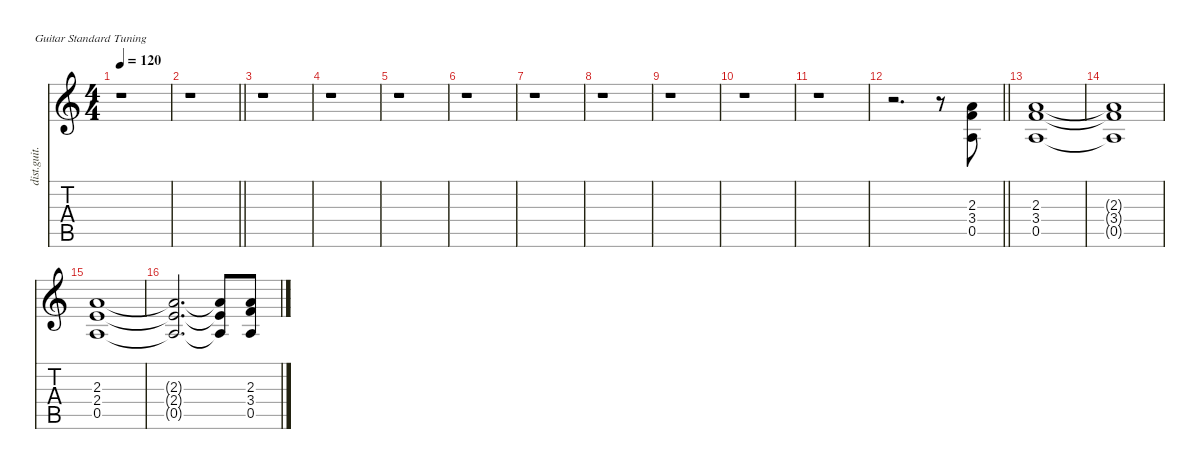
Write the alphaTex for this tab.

\defaultSystemsLayout 4
\hideDynamics
\bracketExtendMode nobrackets
\otherSystemsTrackNameOrientation horizontal
\track ("Guitar 2" "dist.guit.") {defaultSystemsLayout 8 instrument distortionguitar}
\staff {score tabs}
\tuning (E4 B3 G3 D3 A2 E2)
\ts (4 4)
\tempo 120
\clef g2
\ks c
r.1{dy f beam Down} |
\barLineRight lightlight
r.1{beam Down} |
r.1{beam Down} |
r.1{beam Down} |
r.1{beam Down} |
r.1{beam Down} |
r.1{beam Down} |
r.1{beam Down} |
r.1{beam Down} |
r.1{beam Down} |
r.1{beam Down} |
\barLineRight lightlight
r.2{d instrument distortionguitar beam Down} r.8{beam Down} (2.3 3.4 0.5).8{beam Up} |
(2.3 3.4 0.5).1{beam Up} |
(2.3{t} 3.4{t} 0.5{t}).1{beam Up} |
(2.3 2.4 0.5).1{beam Up} |
(2.3{t} 2.4{t} 0.5{t}).2{d beam Up} (2.3{t} 2.4{t} 0.5{t}).8{beam Up} (2.3 3.4 0.5).8{beam Up}
